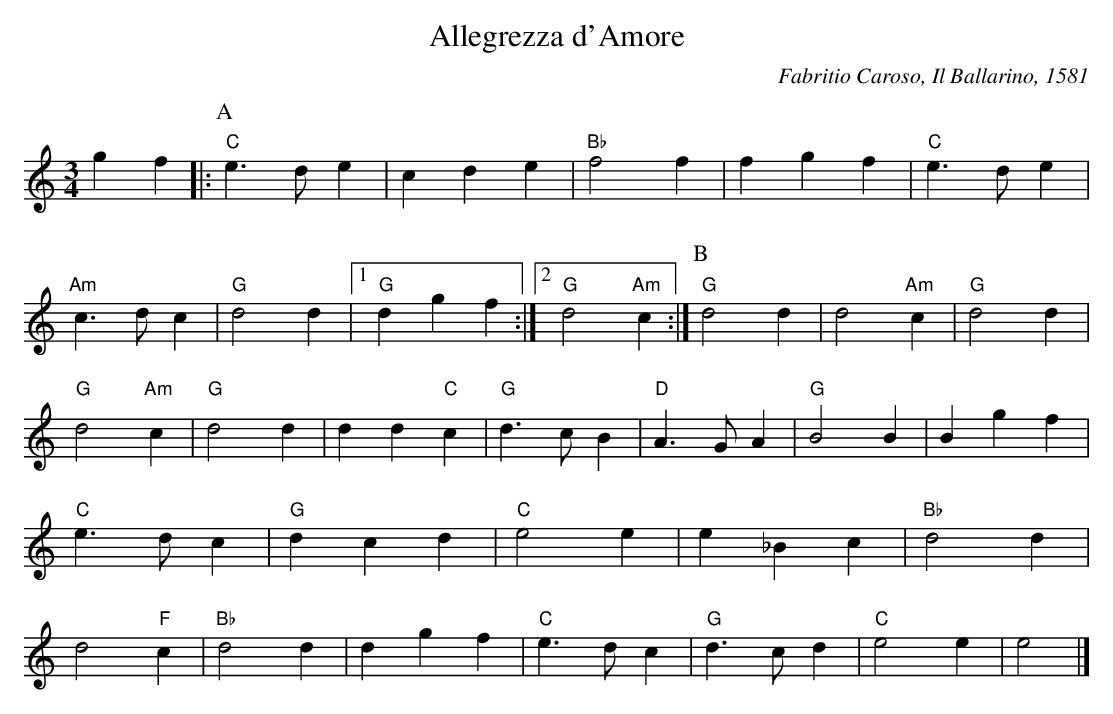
X:1
T:Allegrezza d'Amore
C:Fabritio Caroso, Il Ballarino, 1581
M:3/4
L:1/8
K:C major
g2f2 |:
P:A
"C"e3de2 | c2d2e2 | "Bb"f4f2 | f2g2f2 | "C"e3de2 | "Am"c3dc2 |
"G"d4d2 |  [1 "G"d2g2f2 :|]  [2 "G"d4"Am"c2 :|
P:B
"G"d4d2 | d4"Am"c2 | "G"d4d2 |
"G"d4"Am"c2 | "G"d4d2 | d2d2"C"c2 | "G"d3cB2 | "D"A3GA2 | "G"B4B2 |
B2g2f2 | "C"e3dc2 | "G"d2c2d2 | "C"e4e2 | e2_B2c2 | "Bb"d4d2 |
d4"F"c2 | "Bb"d4d2 | d2g2f2 | "C"e3dc2 | "G"d3cd2 | "C"e4e2 |
e4 |]
